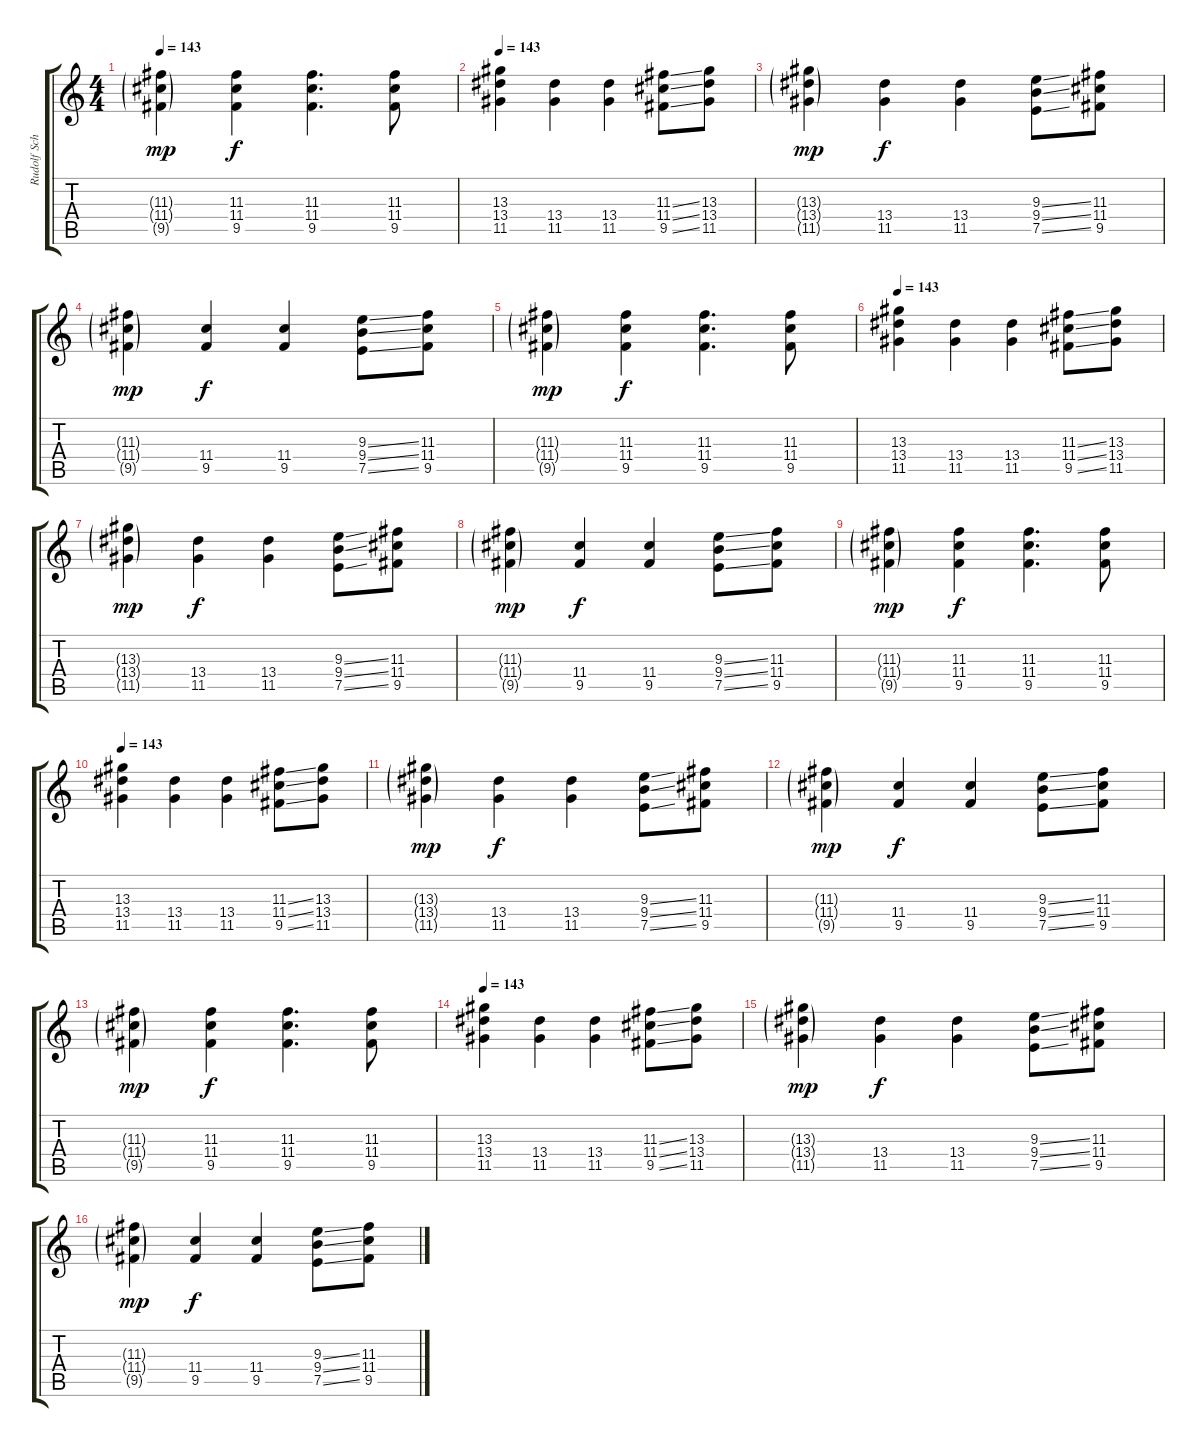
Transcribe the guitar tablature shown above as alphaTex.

\track ("Rudolf Scheneker" "Rudolf Sch") {instrument electricguitarclean}
\staff {score tabs}
\tuning (E4 B3 G3 D3 A2 E2) {hide}
\ts (4 4)
\tempo 143
\clef g2
\ks c
(11.3{g} 11.4{g} 9.5{g}).4{dy mp} (11.3 11.4 9.5).4{dy f} (11.3 11.4 9.5).4{d} (11.3 11.4 9.5).8 |
\tempo 143
(13.3 13.4 11.5).4{instrument overdrivenguitar} (13.4 11.5).4 (13.4 11.5).4 (11.3{ss} 11.4{ss} 9.5{ss}).8 (13.3 13.4 11.5).8 |
(13.3{g} 13.4{g} 11.5{g}).4{dy mp} (13.4 11.5).4{dy f} (13.4 11.5).4 (9.3{ss} 9.4{ss} 7.5{ss}).8 (11.3 11.4 9.5).8 |
(11.3{g} 11.4{g} 9.5{g}).4{dy mp} (11.4 9.5).4{dy f} (11.4 9.5).4 (9.3{ss} 9.4{ss} 7.5{ss}).8 (11.3 11.4 9.5).8 |
(11.3{g} 11.4{g} 9.5{g}).4{dy mp} (11.3 11.4 9.5).4{dy f} (11.3 11.4 9.5).4{d} (11.3 11.4 9.5).8 |
\tempo 143
(13.3 13.4 11.5).4{instrument overdrivenguitar} (13.4 11.5).4 (13.4 11.5).4 (11.3{ss} 11.4{ss} 9.5{ss}).8 (13.3 13.4 11.5).8 |
(13.3{g} 13.4{g} 11.5{g}).4{dy mp} (13.4 11.5).4{dy f} (13.4 11.5).4 (9.3{ss} 9.4{ss} 7.5{ss}).8 (11.3 11.4 9.5).8 |
(11.3{g} 11.4{g} 9.5{g}).4{dy mp} (11.4 9.5).4{dy f} (11.4 9.5).4 (9.3{ss} 9.4{ss} 7.5{ss}).8 (11.3 11.4 9.5).8 |
(11.3{g} 11.4{g} 9.5{g}).4{dy mp} (11.3 11.4 9.5).4{dy f} (11.3 11.4 9.5).4{d} (11.3 11.4 9.5).8 |
\tempo 143
(13.3 13.4 11.5).4{instrument overdrivenguitar} (13.4 11.5).4 (13.4 11.5).4 (11.3{ss} 11.4{ss} 9.5{ss}).8 (13.3 13.4 11.5).8 |
(13.3{g} 13.4{g} 11.5{g}).4{dy mp} (13.4 11.5).4{dy f} (13.4 11.5).4 (9.3{ss} 9.4{ss} 7.5{ss}).8 (11.3 11.4 9.5).8 |
(11.3{g} 11.4{g} 9.5{g}).4{dy mp} (11.4 9.5).4{dy f} (11.4 9.5).4 (9.3{ss} 9.4{ss} 7.5{ss}).8 (11.3 11.4 9.5).8 |
(11.3{g} 11.4{g} 9.5{g}).4{dy mp} (11.3 11.4 9.5).4{dy f} (11.3 11.4 9.5).4{d} (11.3 11.4 9.5).8 |
\tempo 143
(13.3 13.4 11.5).4{instrument overdrivenguitar} (13.4 11.5).4 (13.4 11.5).4 (11.3{ss} 11.4{ss} 9.5{ss}).8 (13.3 13.4 11.5).8 |
(13.3{g} 13.4{g} 11.5{g}).4{dy mp} (13.4 11.5).4{dy f} (13.4 11.5).4 (9.3{ss} 9.4{ss} 7.5{ss}).8 (11.3 11.4 9.5).8 |
(11.3{g} 11.4{g} 9.5{g}).4{dy mp} (11.4 9.5).4{dy f} (11.4 9.5).4 (9.3{ss} 9.4{ss} 7.5{ss}).8 (11.3 11.4 9.5).8
